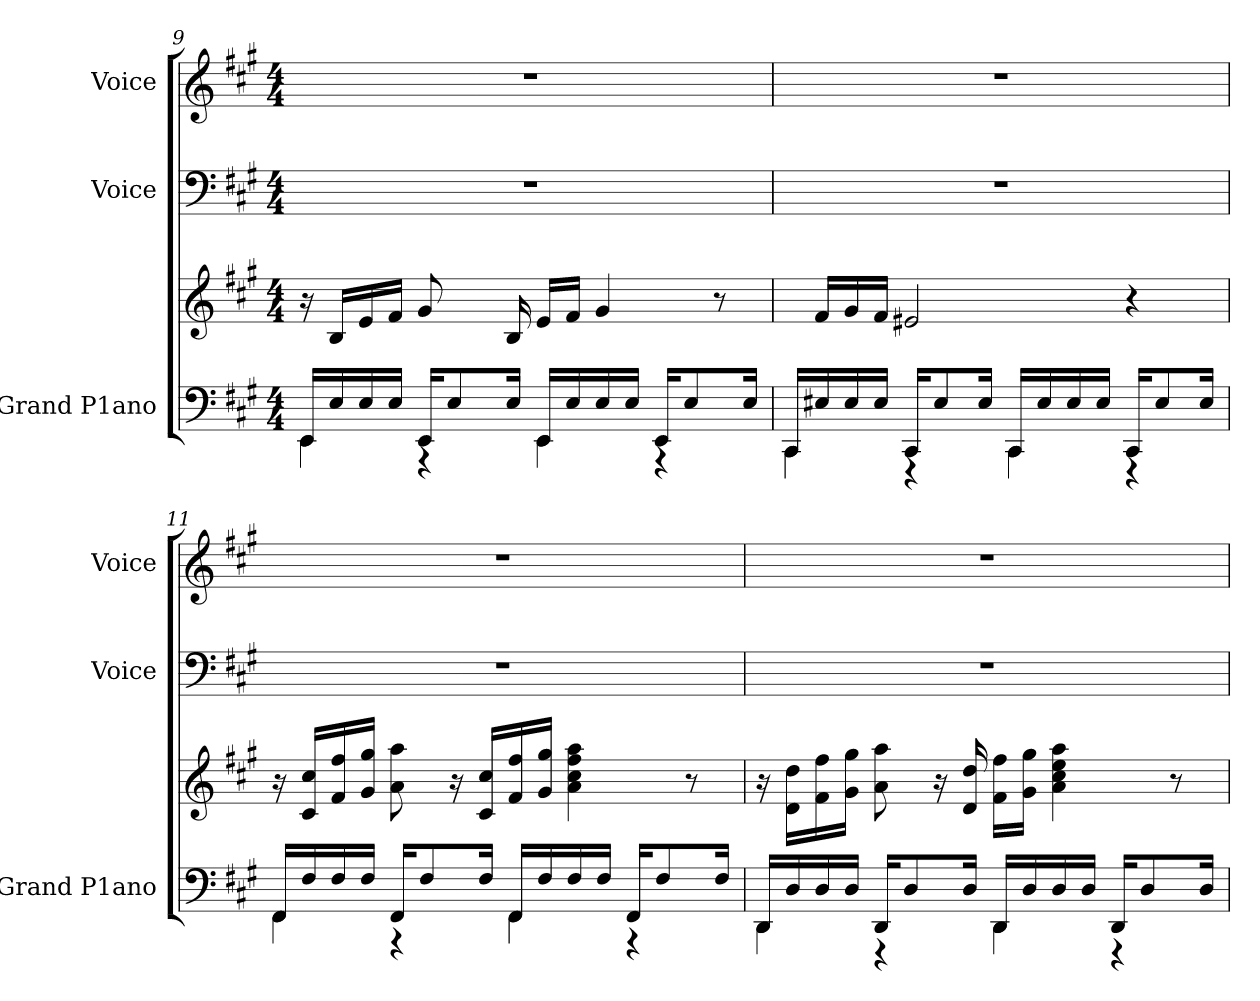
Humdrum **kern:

**kern	**kern	**kern	**kern
*part3	*part3	*part2	*part1
*staff4	*staff3	*staff2	*staff1
*I"Grand P1ano	*	*I"Voice	*I"Voice
*I'Grand P1ano	*	*I'Voice	*I'Voice
!!LO:PB:g=z
*clefF4	*clefG2	*clefF4	*clefG2
*k[f#c#g#]	*k[f#c#g#]	*k[f#c#g#]	*k[f#c#g#]
*M4/4	*M4/4	*M4/4	*M4/4
=9	=9	=9	=9
*^	*^	*	*
16EE/LL	4EE\	16ra	4..ryy	1r	1r
16E/	.	16B/LL	.	.	.
16E/	.	16e/	.	.	.
16E/JJ	.	16f#/JJ	.	.	.
16EE/KL	4rGGG	8g#/	.	.	.
8E/	.	.	.	.	.
.	.	2ryy	.	.	.
16E/Jk	.	.	16B/	.	.
16EE/LL	4EE\	.	16e/LL	.	.
16E/	.	.	16f#/JJ	.	.
16E/	.	.	4g#/	.	.
16E/JJ	.	.	.	.	.
16EE/KL	4rGGG	.	.	.	.
8E/	.	.	.	.	.
.	.	8ryy	8r	.	.
16E/Jk	.	.	.	.	.
*	*	*v	*v	*	*
=10	=10	=10	=10	=10
16CC#/LL	4CC#\	16ryy	1r	1r
16E#X/	.	16f#/LL	.	.
16E#/	.	16g#/	.	.
16E#/JJ	.	16f#/JJ	.	.
16CC#/KL	4rEEE	2e#X/	.	.
8E#/	.	.	.	.
16E#/Jk	.	.	.	.
16CC#/LL	4CC#\	.	.	.
16E#/	.	.	.	.
16E#/	.	.	.	.
16E#/JJ	.	.	.	.
16CC#/KL	4rEEE	4r	.	.
8E#/	.	.	.	.
16E#/Jk	.	.	.	.
!!LO:LB:g=z
=11	=11	=11	=11	=11
16FF#/LL	4FF#\	16ra	1r	1r
16F#/	.	16c#/ 16cc#/LL	.	.
16F#/	.	16f#/ 16ff#/	.	.
16F#/JJ	.	16g#/ 16gg#/JJ	.	.
16FF#/KL	4rAAA	8a\ 8aa\	.	.
8F#/	.	.	.	.
.	.	16ra	.	.
16F#/Jk	.	16c#/ 16cc#/LL	.	.
16FF#/LL	4FF#\	16f#/ 16ff#/	.	.
16F#/	.	16g#/ 16gg#/JJ	.	.
16F#/	.	4a\ 4cc#\ 4ff#\ 4aa\	.	.
16F#/JJ	.	.	.	.
16FF#/KL	4rAAA	.	.	.
8F#/	.	.	.	.
.	.	8r	.	.
16F#/Jk	.	.	.	.
=12	=12	=12	=12	=12
16DD/LL	4DD\	16ra	1r	1r
16D/	.	16d\ 16dd\LL	.	.
16D/	.	16f#\ 16ff#\	.	.
16D/JJ	.	16g#\ 16gg#\JJ	.	.
16DD/KL	4rFFF	8a\ 8aa\	.	.
8D/	.	.	.	.
.	.	16ra	.	.
16D/Jk	.	16d/ 16dd/	.	.
16DD/LL	4DD\	16f#\ 16ff#\LL	.	.
16D/	.	16g#\ 16gg#\JJ	.	.
16D/	.	4a\ 4cc#\ 4ee\ 4aa\	.	.
16D/JJ	.	.	.	.
16DD/KL	4rFFF	.	.	.
8D/	.	.	.	.
.	.	8r	.	.
16D/Jk	.	.	.	.
*v	*v	*	*	*
=	=	=	=
*-	*-	*-	*-
